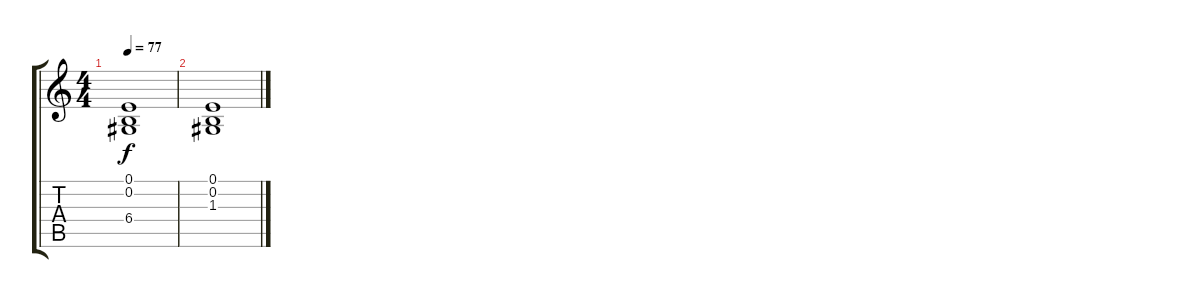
\track "" {instrument stringensemble1}
\staff {score tabs}
\tuning (E4 B3 G3 D3 A2 E2) {hide}
\ts (4 4)
\tempo 77
\clef g2
\ks c
(0.1 0.2 6.4).1{dy f} |
(0.1 0.2 1.3).1
